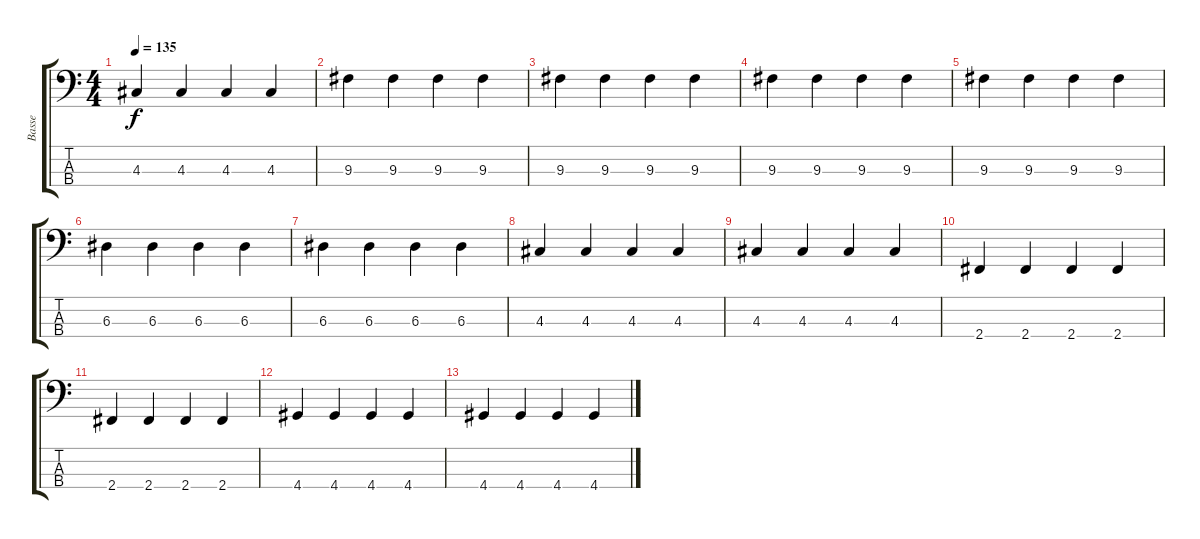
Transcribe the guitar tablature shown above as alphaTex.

\track ("Basse" "Basse") {instrument electricbassfinger}
\staff {score tabs}
\tuning (G2 D2 A1 E1) {hide}
\ts (4 4)
\tempo 135
\clef f4
\ks c
4.3.4{dy f} 4.3.4 4.3.4 4.3.4 |
9.3.4 9.3.4 9.3.4 9.3.4 |
9.3.4 9.3.4 9.3.4 9.3.4 |
9.3.4 9.3.4 9.3.4 9.3.4 |
9.3.4 9.3.4 9.3.4 9.3.4 |
6.3.4 6.3.4 6.3.4 6.3.4 |
6.3.4 6.3.4 6.3.4 6.3.4 |
4.3.4 4.3.4 4.3.4 4.3.4 |
4.3.4 4.3.4 4.3.4 4.3.4 |
2.4.4 2.4.4 2.4.4 2.4.4 |
2.4.4 2.4.4 2.4.4 2.4.4 |
4.4.4 4.4.4 4.4.4 4.4.4 |
4.4.4 4.4.4 4.4.4 4.4.4
